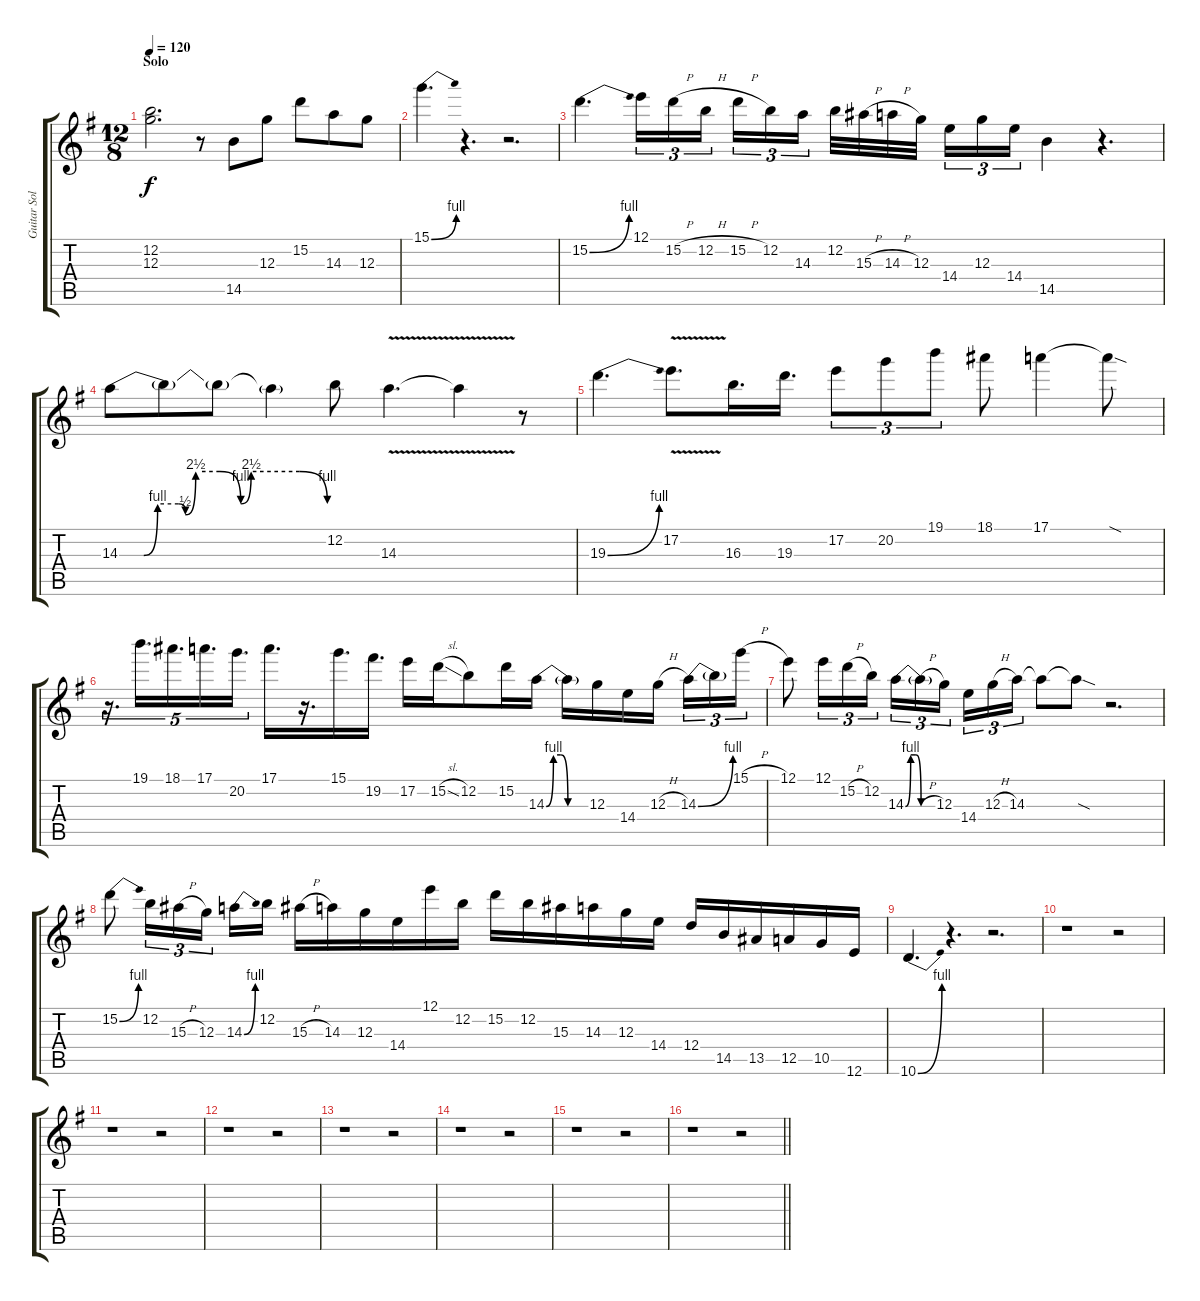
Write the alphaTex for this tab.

\track ("Guitar Solo" "Guitar Sol") {instrument distortionguitar}
\staff {score tabs}
\tuning (E4 B3 G3 D3 A2 E2) {hide}
\ts (12 8)
\section ("" "Solo")
\tempo 120
\clef g2
\ks eminor
(12.2 12.3).2{d dy f} r.8 14.5.8 12.3.8 15.2.8 14.3.8 12.3.8 |
15.1{be (bend 0 0 60 4)}.4{d} r.4{d} r.2{d} |
15.2{be (bend 0 0 60 4)}.4{d} 12.1.16{tu (3 2)} 15.2{h}.16{tu (3 2)} 12.2{h}.16{tu (3 2) beam splitsecondary} 15.2{h}.16{tu (3 2)} 12.2.16{tu (3 2)} 14.3.16{tu (3 2) beam splitsecondary} 12.2.32 15.3{h}.32 14.3{h}.32 12.3.32 14.4.16{tu (3 2)} 12.3.16{tu (3 2)} 14.4.16{tu (3 2)} 14.5.4 r.4{d} |
14.3{be (custom 0 0 7 0 11 4 17 4 19 2 22 10 29 10 35 4 38 10 52 10 60 4)}.8 14.3{t}.8 14.3{t}.8 14.3{t}.4 12.2.8 14.3{v}.4{d} 14.3{t}.4 r.8 |
19.3{be (bend 0 0 60 4)}.4{d} 17.2{v}.8{d} 16.3.16{d} 19.3.16{d} 17.2.8{tu (3 2)} 20.2.8{tu (3 2)} 19.1.8{tu (3 2)} 18.1.8 17.1.4 17.1{sod t}.8 |
r.16{d tu (5 4)} 19.1.16{d tu (5 4)} 18.1.16{d tu (5 4)} 17.1.16{d tu (5 4)} 20.2.16{d tu (5 4)} 17.1.16{d} r.16{d} 15.1.16{d} 19.2.16{d} 17.2.16 15.2{sl}.16 12.2.8 15.2.16 14.3{be (custom 0 0 10 4 20 4 30 0 60 0)}.16 14.3{t}.16 12.3.16 14.4.16 12.3{h}.16{beam splitsecondary} 14.3{be (bend 0 0 60 4)}.16{tu (3 2)} 14.3{t}.16{tu (3 2)} 15.1{h}.16{tu (3 2)} |
12.1.8 12.1.16{tu (3 2)} 15.2{h}.16{tu (3 2)} 12.2.16{tu (3 2) beam splitsecondary} 14.3{be (custom 0 0 10 4 20 4 30 0 60 0)}.16{tu (3 2)} 14.3{h t}.16{tu (3 2)} 12.3.16{tu (3 2)} 14.4.16{tu (3 2)} 12.3{h}.16{tu (3 2)} 14.3.16{tu (3 2)} 14.3{t}.8 14.3{sod t}.8 r.2{d} |
15.2{be (bend 0 0 60 4)}.8 12.2.16{tu (3 2)} 15.3{h}.16{tu (3 2)} 12.3.16{tu (3 2) beam splitsecondary} 14.3{be (bend 0 0 60 4)}.16 12.2.16 15.3{h}.16 14.3.16 12.3.16 14.4.16 12.1.16 12.2.16 15.2.16 12.2.16 15.3.16 14.3.16 12.3.16 14.4.16 12.4.16 14.5.16 13.5.16 12.5.16 10.5.16 12.6.16 |
10.6{be (bend 0 0 60 4)}.4{d} r.4{d} r.2{d} |
r.1 r.2 |
r.1 r.2 |
r.1 r.2 |
r.1 r.2 |
r.1 r.2 |
r.1 r.2 |
\barLineRight lightlight
r.1 r.2
